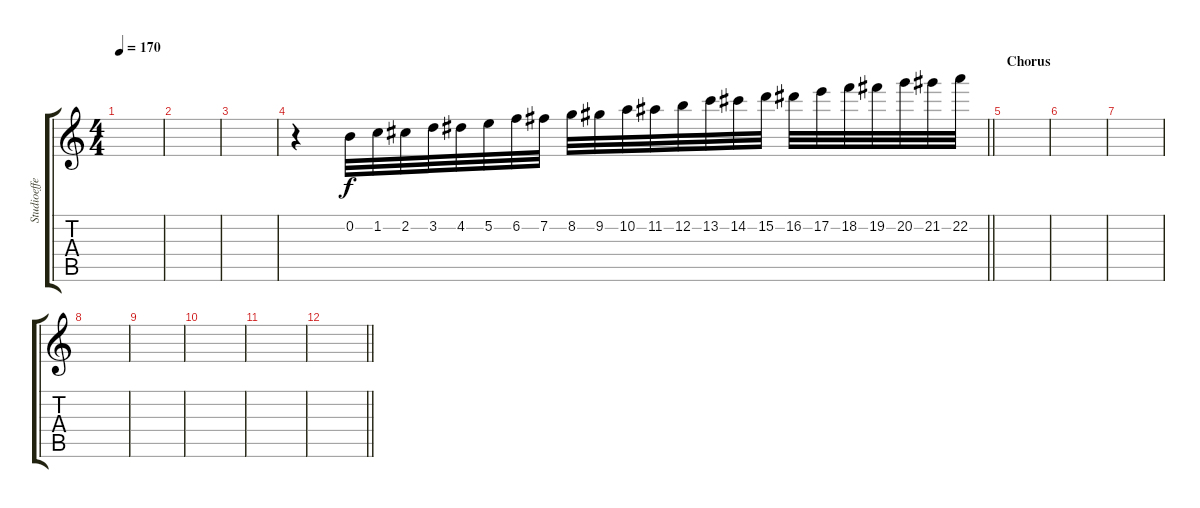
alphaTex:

\track ("Studioeffects" "Studioeffe") {instrument overdrivenguitar}
\staff {score tabs}
\tuning (E4 B3 G3 D3 A2 E2) {hide}
\ts (4 4)
\tempo 170
\clef g2
\ks c
|
|
|
\barLineRight lightlight
r.4 0.2.32 1.2.32 2.2.32 3.2.32 4.2.32 5.2.32 6.2.32 7.2.32 8.2.32 9.2.32 10.2.32 11.2.32 12.2.32 13.2.32 14.2.32 15.2.32 16.2.32 17.2.32 18.2.32 19.2.32 20.2.32 21.2.32 22.2.32 |
\section ("" "Chorus")
|
|
|
|
|
|
|
\barLineRight lightlight
